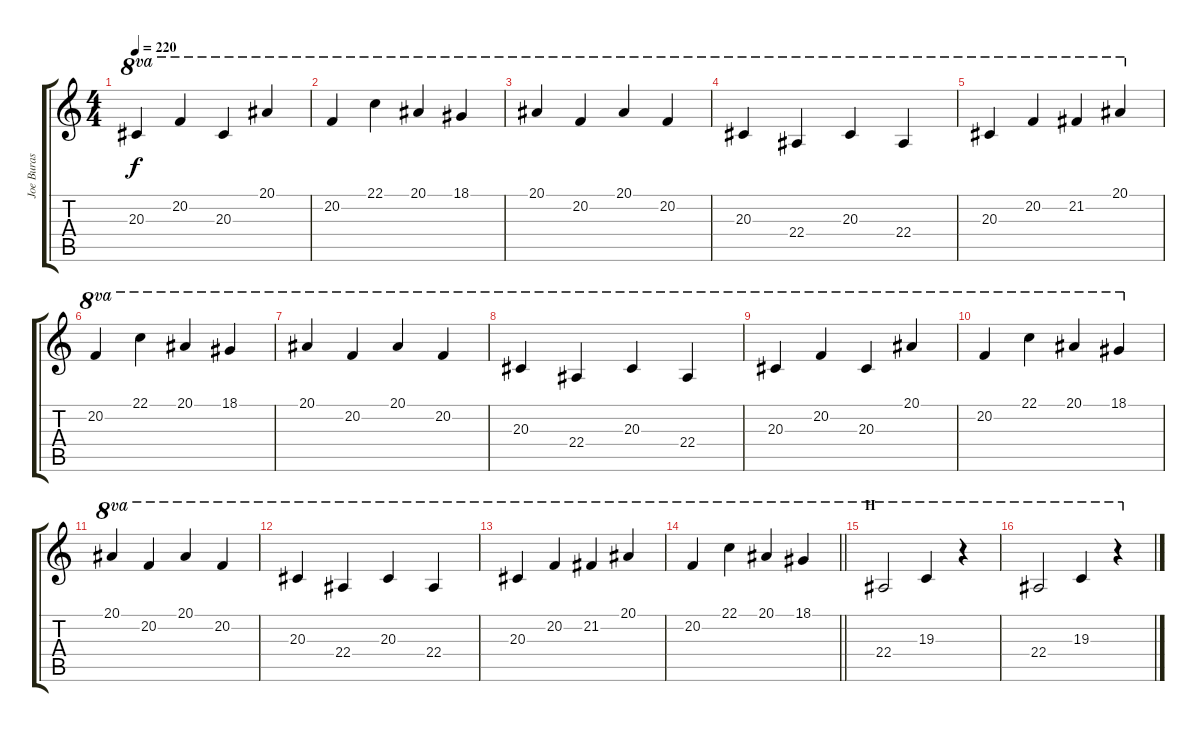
\track ("Joe Buras - Keys 3" "Joe Buras ") {instrument pad8sweep}
\staff {score tabs}
\tuning (D4 A3 F3 C3 G2 D2) {hide}
\ts (4 4)
\tempo 220
\clef g2
\ks c
20.3.4{ot 8va dy f} 20.2.4{ot 8va} 20.3.4{ot 8va} 20.1.4{ot 8va} |
20.2.4{ot 8va} 22.1.4{ot 8va} 20.1.4{ot 8va} 18.1.4{ot 8va} |
20.1.4{ot 8va} 20.2.4{ot 8va} 20.1.4{ot 8va} 20.2.4{ot 8va} |
20.3.4{ot 8va} 22.4.4{ot 8va} 20.3.4{ot 8va} 22.4.4{ot 8va} |
20.3.4{ot 8va} 20.2.4{ot 8va} 21.2.4{ot 8va} 20.1.4{ot 8va} |
20.2.4{ot 8va} 22.1.4{ot 8va} 20.1.4{ot 8va} 18.1.4{ot 8va} |
20.1.4{ot 8va} 20.2.4{ot 8va} 20.1.4{ot 8va} 20.2.4{ot 8va} |
20.3.4{ot 8va} 22.4.4{ot 8va} 20.3.4{ot 8va} 22.4.4{ot 8va} |
20.3.4{ot 8va} 20.2.4{ot 8va} 20.3.4{ot 8va} 20.1.4{ot 8va} |
20.2.4{ot 8va} 22.1.4{ot 8va} 20.1.4{ot 8va} 18.1.4{ot 8va} |
20.1.4{ot 8va} 20.2.4{ot 8va} 20.1.4{ot 8va} 20.2.4{ot 8va} |
20.3.4{ot 8va} 22.4.4{ot 8va} 20.3.4{ot 8va} 22.4.4{ot 8va} |
20.3.4{ot 8va} 20.2.4{ot 8va} 21.2.4{ot 8va} 20.1.4{ot 8va} |
\barLineRight lightlight
20.2.4{ot 8va} 22.1.4{ot 8va} 20.1.4{ot 8va} 18.1.4{ot 8va} |
\section ("" "H")
22.4.2{ot 8va} 19.3.4{ot 8va} r.4{ot 8va} |
22.4.2{ot 8va} 19.3.4{ot 8va} r.4{ot 8va}
